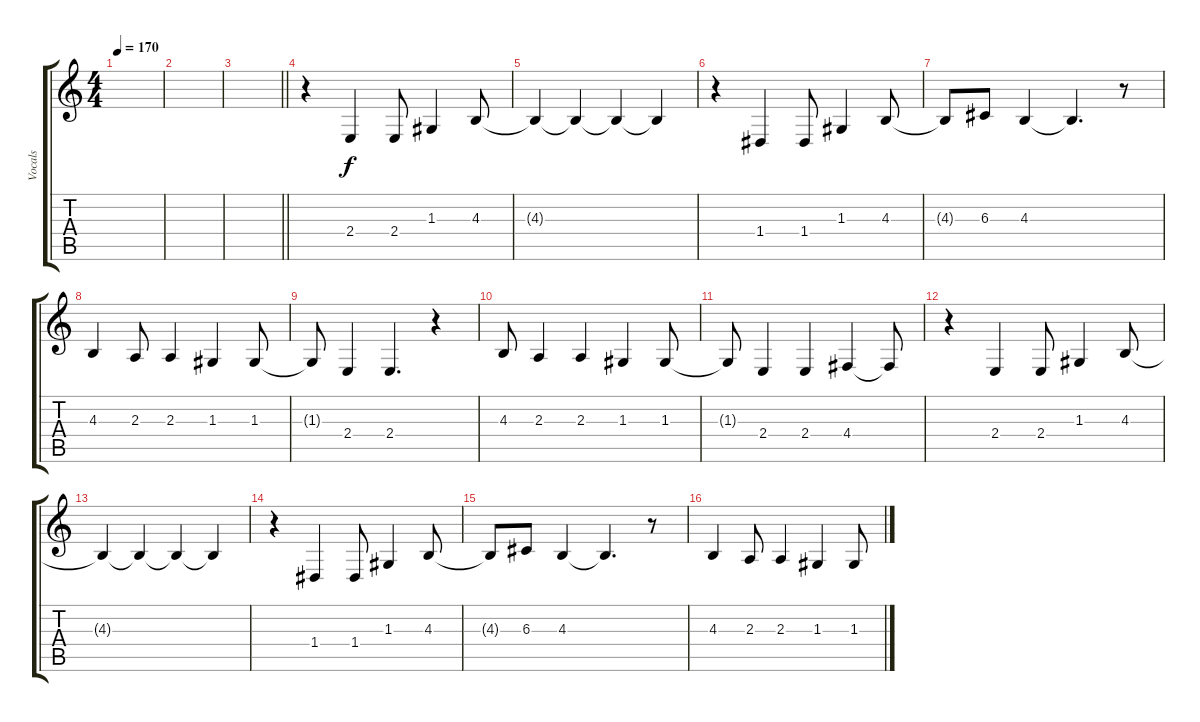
\track ("Vocals" "Vocals") {instrument clarinet}
\staff {score tabs}
\tuning (E4 B3 G3 D3 A2 E2) {hide}
\ts (4 4)
\tempo 170
\clef g2
\ks c
|
|
\barLineRight lightlight
|
r.4 2.4.4 2.4.8 1.3.4 4.3.8 |
4.3{t}.4 4.3{t}.4 4.3{t}.4 4.3{t}.4 |
r.4 1.4.4 1.4.8 1.3.4 4.3.8 |
4.3{t}.8 6.3.8 4.3.4 4.3{t}.4{d} r.8 |
4.3.4 2.3.8 2.3.4 1.3.4 1.3.8 |
1.3{t}.8 2.4.4 2.4.4{d} r.4 |
4.3.8 2.3.4 2.3.4 1.3.4 1.3.8 |
1.3{t}.8 2.4.4 2.4.4 4.4.4 4.4{t}.8 |
r.4 2.4.4 2.4.8 1.3.4 4.3.8 |
4.3{t}.4 4.3{t}.4 4.3{t}.4 4.3{t}.4 |
r.4 1.4.4 1.4.8 1.3.4 4.3.8 |
4.3{t}.8 6.3.8 4.3.4 4.3{t}.4{d} r.8 |
4.3.4 2.3.8 2.3.4 1.3.4 1.3.8
